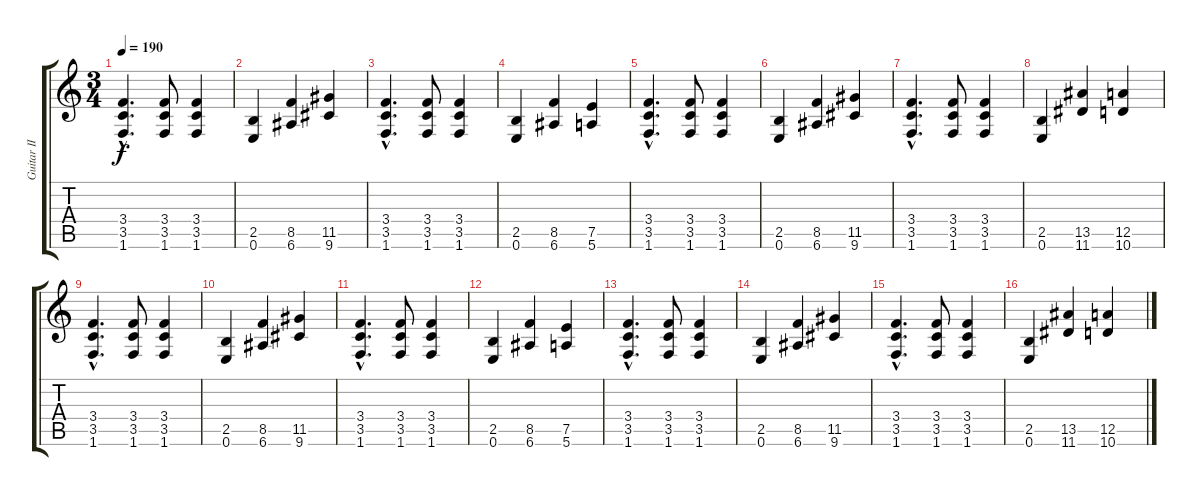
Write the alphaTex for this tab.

\track ("Guitar II" "Guitar II") {instrument distortionguitar}
\staff {score tabs}
\tuning (E4 B3 G3 D3 A2 E2) {hide}
\ts (3 4)
\tempo 190
\tempo 250
\tempo 190
\clef g2
\ks c
(3.4{hac} 3.5{hac} 1.6{hac}).4{d dy f instrument distortionguitar} (3.4 3.5 1.6).8 (3.4 3.5 1.6).4 |
(2.5 0.6).4 (8.5 6.6).4 (11.5 9.6).4 |
(3.4{hac} 3.5{hac} 1.6{hac}).4{d} (3.4 3.5 1.6).8 (3.4 3.5 1.6).4 |
(2.5 0.6).4 (8.5 6.6).4 (7.5 5.6).4 |
(3.4{hac} 3.5{hac} 1.6{hac}).4{d} (3.4 3.5 1.6).8 (3.4 3.5 1.6).4 |
(2.5 0.6).4 (8.5 6.6).4 (11.5 9.6).4 |
(3.4{hac} 3.5{hac} 1.6{hac}).4{d} (3.4 3.5 1.6).8 (3.4 3.5 1.6).4 |
(2.5 0.6).4 (13.5 11.6).4 (12.5 10.6).4 |
(3.4{hac} 3.5{hac} 1.6{hac}).4{d} (3.4 3.5 1.6).8 (3.4 3.5 1.6).4 |
(2.5 0.6).4 (8.5 6.6).4 (11.5 9.6).4 |
(3.4{hac} 3.5{hac} 1.6{hac}).4{d} (3.4 3.5 1.6).8 (3.4 3.5 1.6).4 |
(2.5 0.6).4 (8.5 6.6).4 (7.5 5.6).4 |
(3.4{hac} 3.5{hac} 1.6{hac}).4{d} (3.4 3.5 1.6).8 (3.4 3.5 1.6).4 |
(2.5 0.6).4 (8.5 6.6).4 (11.5 9.6).4 |
(3.4{hac} 3.5{hac} 1.6{hac}).4{d} (3.4 3.5 1.6).8 (3.4 3.5 1.6).4 |
(2.5 0.6).4 (13.5 11.6).4 (12.5 10.6).4
